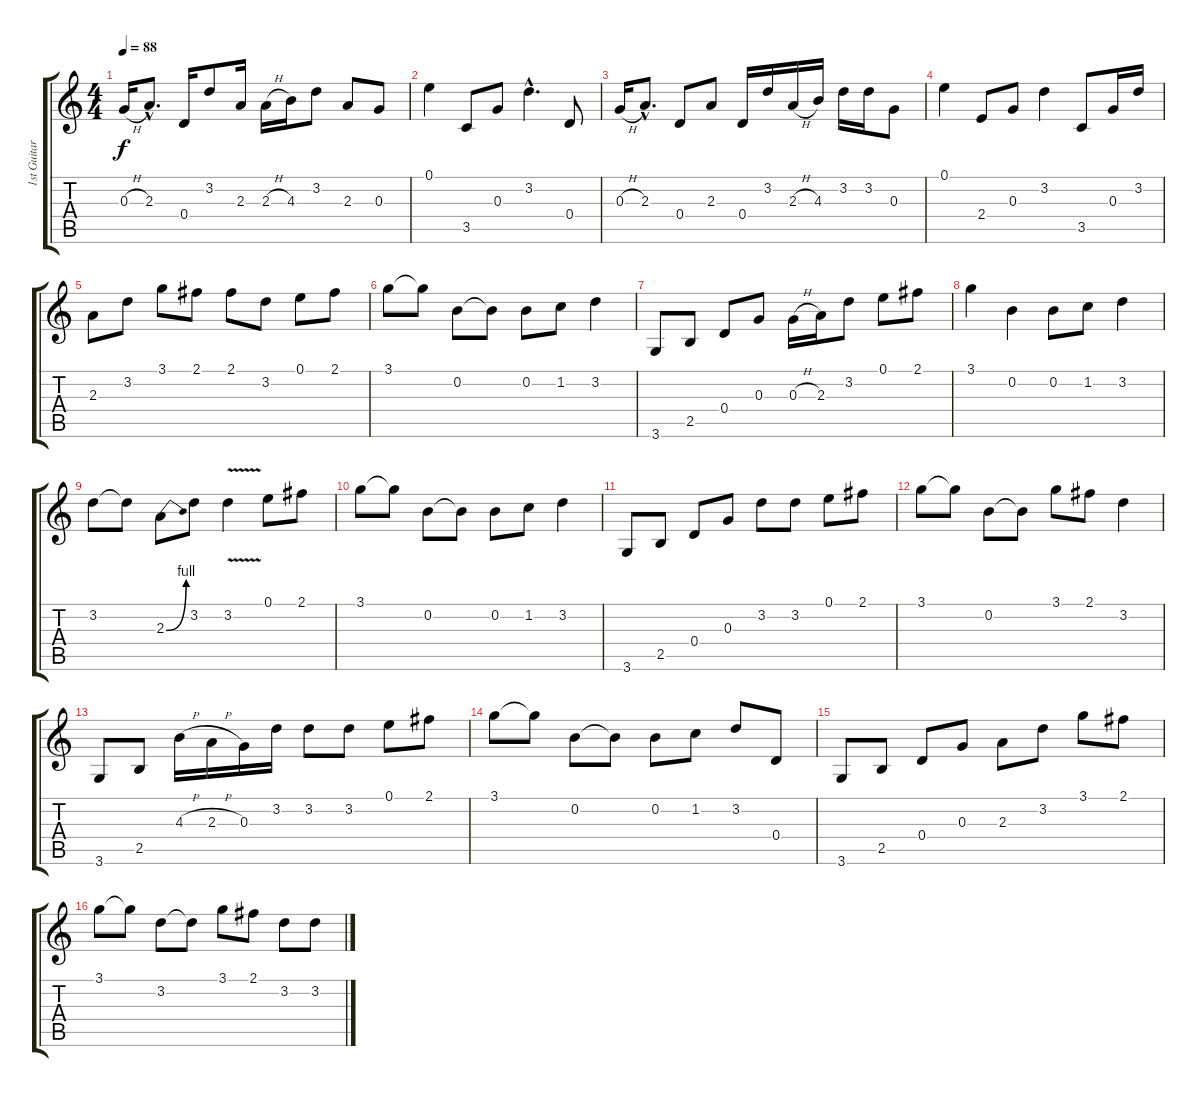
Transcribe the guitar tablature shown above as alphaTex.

\track ("1st Guitar (Lead)" "1st Guitar") {instrument distortionguitar}
\staff {score tabs}
\tuning (E4 B3 G3 D3 A2 E2) {hide}
\ts (4 4)
\tempo 88
\clef g2
\ks c
0.3{h}.16{dy f} 2.3{hac}.8{d} 0.4.16 3.2.8 2.3.16 2.3{h}.16 4.3.16 3.2.8 2.3.8 0.3.8 |
0.1.4 3.5.8 0.3.8 3.2{hac}.4{d} 0.4.8 |
0.3{h}.16 2.3{hac}.8{d} 0.4.8 2.3.8 0.4.16 3.2.16 2.3{h}.16 4.3.16 3.2.16 3.2.16 0.3.8 |
0.1.4 2.4.8 0.3.8 3.2.4 3.5.8 0.3.16 3.2.16 |
2.3.8 3.2.8 3.1.8 2.1.8 2.1.8 3.2.8 0.1.8 2.1.8 |
3.1.8 3.1{t}.8 0.2.8 0.2{t}.8 0.2.8 1.2.8 3.2.4 |
3.6.8 2.5.8 0.4.8 0.3.8 0.3{h}.16 2.3.16 3.2.8 0.1.8 2.1.8 |
3.1.4 0.2.4 0.2.8 1.2.8 3.2.4 |
3.2.8 3.2{t}.8 2.3{be (bend 0 0 60 4)}.8 3.2.8 3.2{v}.4 0.1.8 2.1.8 |
3.1.8 3.1{t}.8 0.2.8 0.2{t}.8 0.2.8 1.2.8 3.2.4 |
3.6.8 2.5.8 0.4.8 0.3.8 3.2.8 3.2.8 0.1.8 2.1.8 |
3.1.8 3.1{t}.8 0.2.8 0.2{t}.8 3.1.8 2.1.8 3.2.4 |
3.6.8 2.5.8 4.3{h}.16 2.3{h}.16 0.3.16 3.2.16 3.2.8 3.2.8 0.1.8 2.1.8 |
3.1.8 3.1{t}.8 0.2.8 0.2{t}.8 0.2.8 1.2.8 3.2.8 0.4.8 |
3.6.8 2.5.8 0.4.8 0.3.8 2.3.8 3.2.8 3.1.8 2.1.8 |
3.1.8 3.1{t}.8 3.2.8 3.2{t}.8 3.1.8 2.1.8 3.2.8 3.2.8
